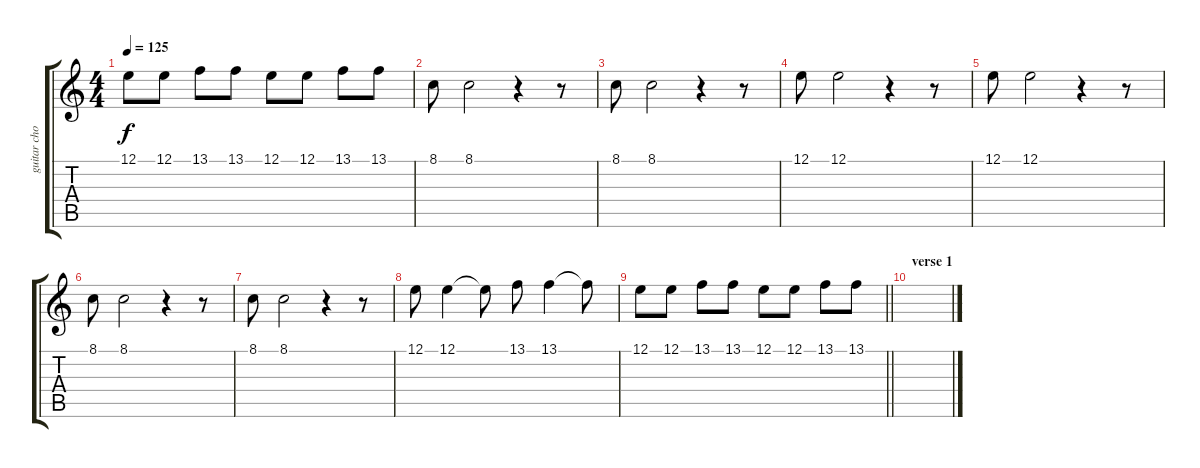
\track ("guitar choir" "guitar cho") {instrument pad4choir}
\staff {score tabs}
\tuning (E4 B3 G3 D3 A2 E2) {hide}
\ts (4 4)
\tempo 125
\clef g2
\ks c
12.1.8{dy f} 12.1.8 13.1.8 13.1.8 12.1.8 12.1.8 13.1.8 13.1.8 |
8.1.8 8.1.2 r.4 r.8 |
8.1.8 8.1.2 r.4 r.8 |
12.1.8 12.1.2 r.4 r.8 |
12.1.8 12.1.2 r.4 r.8 |
8.1.8 8.1.2 r.4 r.8 |
8.1.8 8.1.2 r.4 r.8 |
12.1.8 12.1.4 12.1{t}.8 13.1.8 13.1.4 13.1{t}.8 |
\barLineRight lightlight
12.1.8 12.1.8 13.1.8 13.1.8 12.1.8 12.1.8 13.1.8 13.1.8 |
\section ("" "verse 1")
